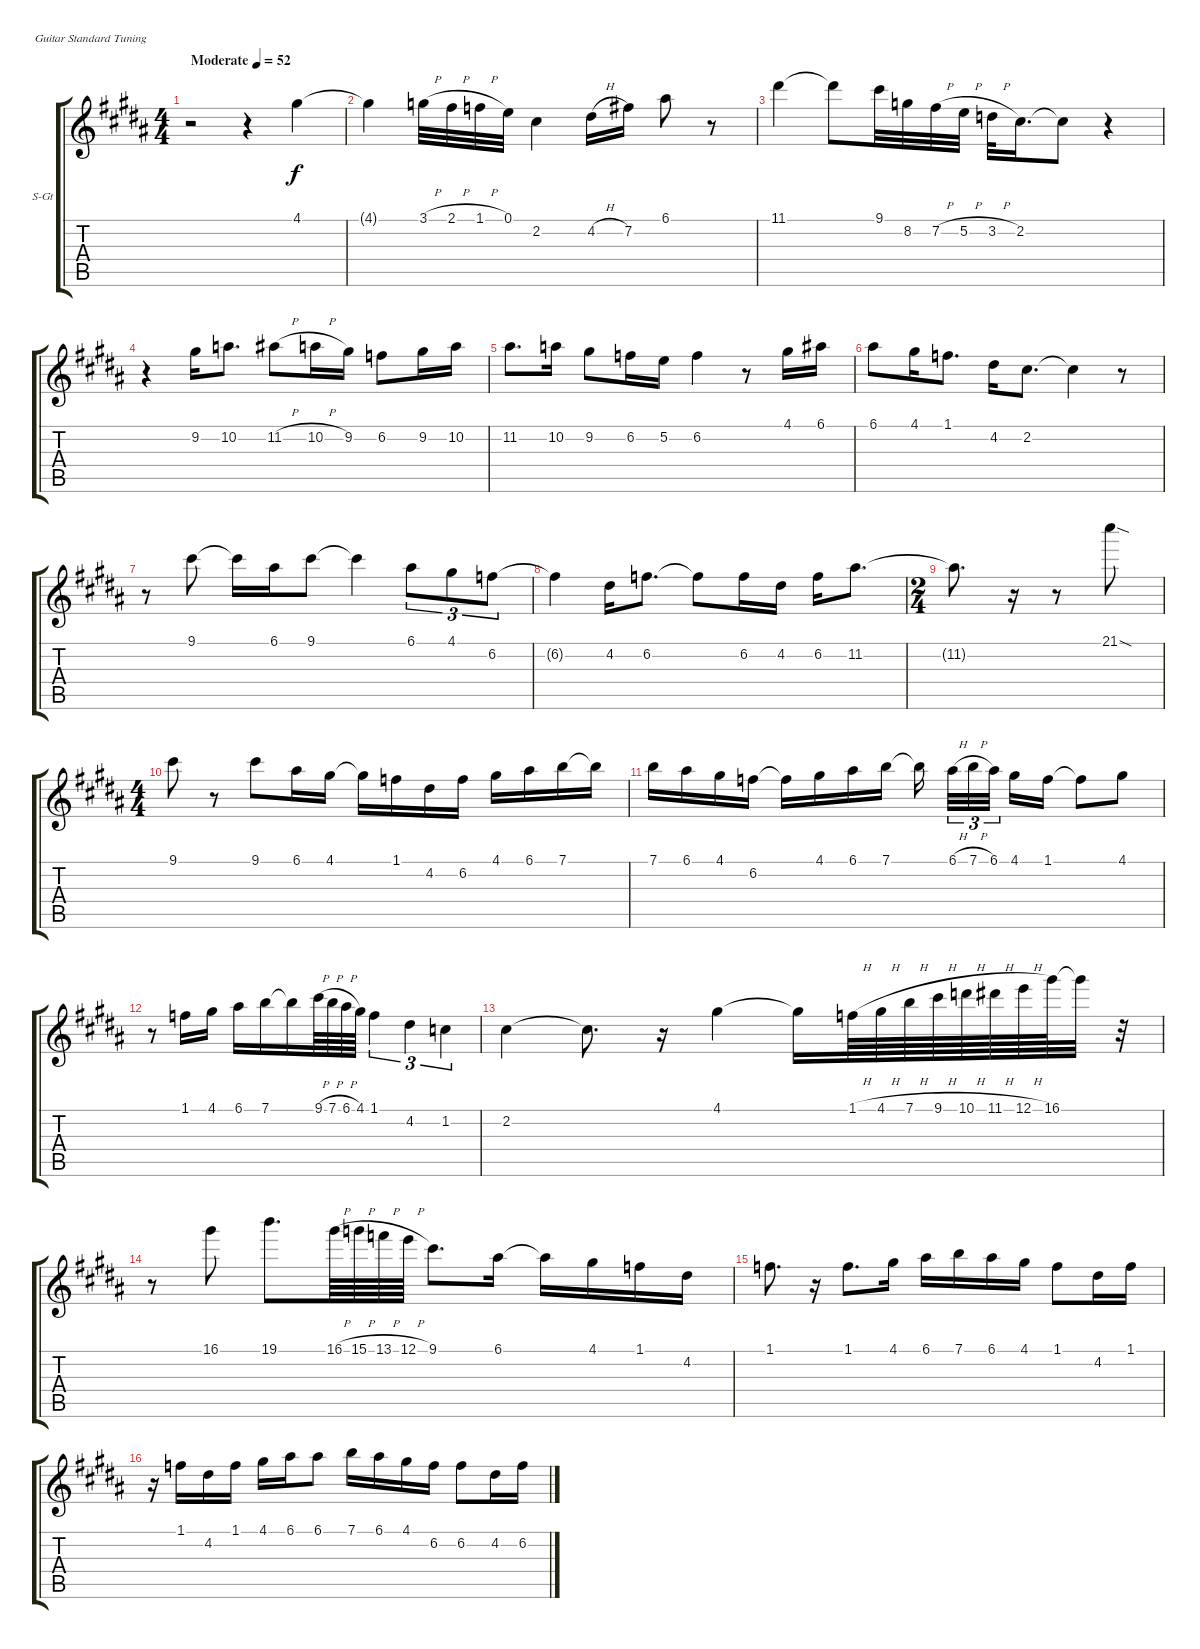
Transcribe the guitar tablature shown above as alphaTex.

\bracketExtendMode groupsimilarinstruments
\firstSystemTrackNameOrientation horizontal
\otherSystemsTrackNameOrientation horizontal
\track ("Haunting Flute" "S-Gt") {instrument flute}
\staff {score tabs}
\tuning (E4 B3 G3 D3 A2 E2)
\displaytranspose 12
\ts (4 4)
\beaming (8 2 2 2 2)
\tempo (52 "Moderate")
\clef g2
\ks g#minor
r.2{dy f instrument flute} r.4 4.1.4 |
4.1{t}.4 3.1{h}.32 2.1{h}.32 1.1{h}.32 0.1.32 2.2.4 4.2{h}.16 7.2.16 6.1.8 r.8 |
11.1.4 11.1{t}.8 9.1.32 8.2.32 7.2{h}.32 5.2{h}.32 3.2{h}.32 2.2.16{d} 2.2{t}.8 r.4 |
r.4 9.2.16 10.2.8{d} 11.2{h}.8 10.2{h}.16 9.2.16 6.2.8 9.2.16 10.2.16 |
11.2.8{d} 10.2.16 9.2.8 6.2.16 5.2.16 6.2.4 r.8 4.1.16 6.1.16 |
6.1.8 4.1.16 1.1.8{d} 4.2.16 2.2.8{d} 2.2{t}.4 r.8 |
r.8 9.1.8 9.1{t}.16 6.1.16 9.1.8 9.1{t}.4 6.1.8{tu (3 2)} 4.1.8{tu (3 2)} 6.2.8{tu (3 2)} |
6.2{t}.4 4.2.16 6.2.8{d} 6.2{t}.8 6.2.16 4.2.16 6.2.16 11.2.8{d} |
\ts (2 4)
\beaming (8 2 2)
11.2{t}.8{d} r.16 r.8 21.1{sod}.8 |
\ts (4 4)
\beaming (8 2 2 2 2)
9.1.8 r.8 9.1.8 6.1.16 4.1.16 4.1{t}.16 1.1.16 4.2.16 6.2.16 4.1.16 6.1.16 7.1.16 7.1{t}.16 |
7.1.16 6.1.16 4.1.16 6.2.16 6.2{t}.16 4.1.16 6.1.16 7.1.16 7.1{t}.16 6.1{h}.32{tu (3 2)} 7.1{h}.32{tu (3 2)} 6.1.32{tu (3 2)} 4.1.16 1.1.16 1.1{t}.8 4.1.8 |
r.8 1.1.16 4.1.16 6.1.16 7.1.16 7.1{t}.16 9.1{h}.64 7.1{h}.64 6.1{h}.64 4.1.64 1.1.4{tu (3 2)} 4.2.4{tu (3 2)} 1.2.4{tu (3 2)} |
2.2.4 2.2{t}.8{d} r.16 4.1.4 4.1{t}.16 1.1{h}.64 4.1{h}.64 7.1{h}.64 9.1{h}.64 10.1{h}.64 11.1{h}.64 12.1{h}.64 16.1.64 16.1{t}.32 r.32 |
r.8 16.1.8 19.1.8{d} 16.1{h}.64 15.1{h}.64 13.1{h}.64 12.1{h}.64 9.1.8{d} 6.1.16 6.1{t}.16 4.1.16 1.1.16 4.2.16 |
1.1.8{d} r.16 1.1.8{d} 4.1.16 6.1.16 7.1.16 6.1.16 4.1.16 1.1.8 4.2.16 1.1.16 |
r.16 1.1.16 4.2.16 1.1.16 4.1.16 6.1.16 6.1.8 7.1.16 6.1.16 4.1.16 6.2.16 6.2.8 4.2.16 6.2.16
